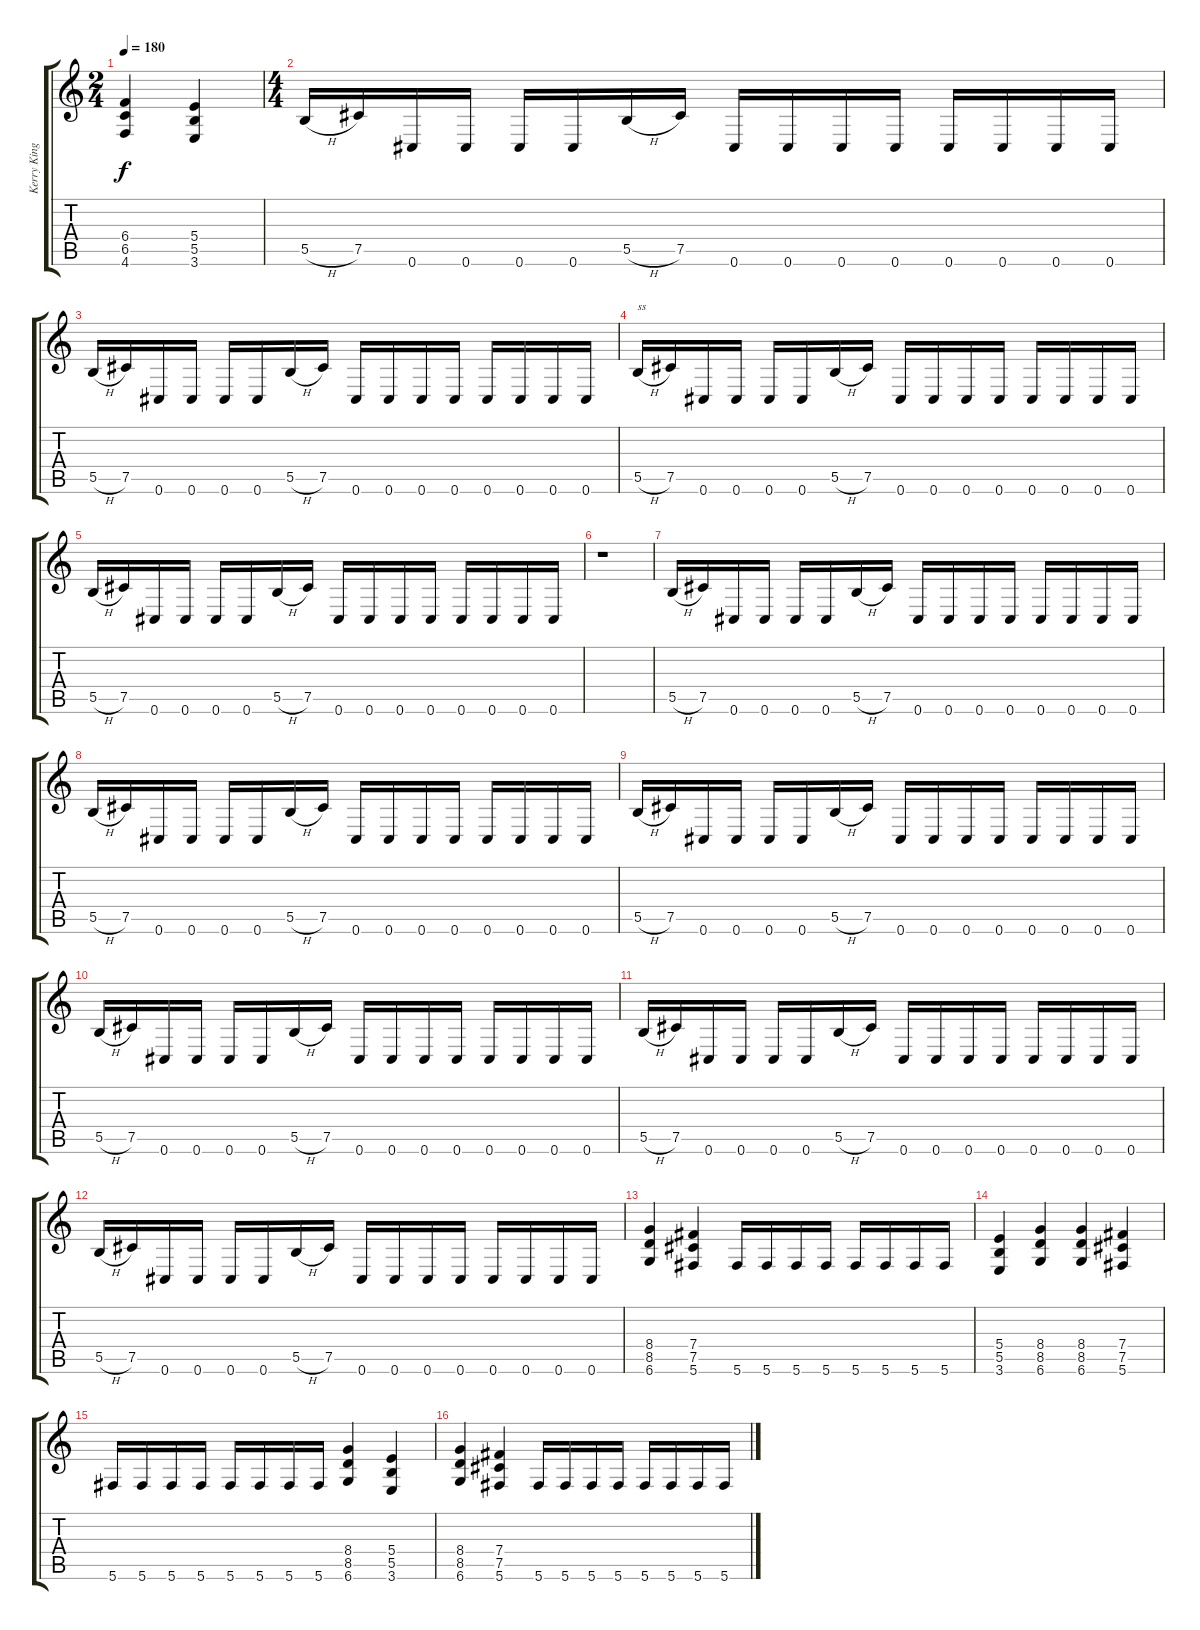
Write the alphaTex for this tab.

\track ("Kerry King" "Kerry King") {instrument distortionguitar}
\staff {score tabs}
\tuning (Db4 Ab3 E3 B2 Gb2 Db2) {hide}
\ts (2 4)
\tempo 180
\clef g2
\ks c
(6.4 6.5 4.6).4{dy f} (5.4 5.5 3.6).4 |
\ts (4 4)
5.5{h}.16 7.5.16 0.6.16 0.6.16 0.6.16 0.6.16 5.5{h}.16 7.5.16 0.6.16 0.6.16 0.6.16 0.6.16 0.6.16 0.6.16 0.6.16 0.6.16 |
5.5{h}.16 7.5.16 0.6.16 0.6.16 0.6.16 0.6.16 5.5{h}.16 7.5.16 0.6.16 0.6.16 0.6.16 0.6.16 0.6.16 0.6.16 0.6.16 0.6.16 |
5.5{h}.16{txt "ss"} 7.5.16 0.6.16 0.6.16 0.6.16 0.6.16 5.5{h}.16 7.5.16 0.6.16 0.6.16 0.6.16 0.6.16 0.6.16 0.6.16 0.6.16 0.6.16 |
5.5{h}.16 7.5.16 0.6.16 0.6.16 0.6.16 0.6.16 5.5{h}.16 7.5.16 0.6.16 0.6.16 0.6.16 0.6.16 0.6.16 0.6.16 0.6.16 0.6.16 |
r.1 |
5.5{h}.16 7.5.16 0.6.16 0.6.16 0.6.16 0.6.16 5.5{h}.16 7.5.16 0.6.16 0.6.16 0.6.16 0.6.16 0.6.16 0.6.16 0.6.16 0.6.16 |
5.5{h}.16 7.5.16 0.6.16 0.6.16 0.6.16 0.6.16 5.5{h}.16 7.5.16 0.6.16 0.6.16 0.6.16 0.6.16 0.6.16 0.6.16 0.6.16 0.6.16 |
5.5{h}.16 7.5.16 0.6.16 0.6.16 0.6.16 0.6.16 5.5{h}.16 7.5.16 0.6.16 0.6.16 0.6.16 0.6.16 0.6.16 0.6.16 0.6.16 0.6.16 |
5.5{h}.16 7.5.16 0.6.16 0.6.16 0.6.16 0.6.16 5.5{h}.16 7.5.16 0.6.16 0.6.16 0.6.16 0.6.16 0.6.16 0.6.16 0.6.16 0.6.16 |
5.5{h}.16 7.5.16 0.6.16 0.6.16 0.6.16 0.6.16 5.5{h}.16 7.5.16 0.6.16 0.6.16 0.6.16 0.6.16 0.6.16 0.6.16 0.6.16 0.6.16 |
5.5{h}.16 7.5.16 0.6.16 0.6.16 0.6.16 0.6.16 5.5{h}.16 7.5.16 0.6.16 0.6.16 0.6.16 0.6.16 0.6.16 0.6.16 0.6.16 0.6.16 |
(8.4 8.5 6.6).4 (7.4 7.5 5.6).4 5.6.16 5.6.16 5.6.16 5.6.16 5.6.16 5.6.16 5.6.16 5.6.16 |
(5.4 5.5 3.6).4 (8.4 8.5 6.6).4 (8.4 8.5 6.6).4 (7.4 7.5 5.6).4 |
5.6.16 5.6.16 5.6.16 5.6.16 5.6.16 5.6.16 5.6.16 5.6.16 (8.4 8.5 6.6).4 (5.4 5.5 3.6).4 |
(8.4 8.5 6.6).4 (7.4 7.5 5.6).4 5.6.16 5.6.16 5.6.16 5.6.16 5.6.16 5.6.16 5.6.16 5.6.16
